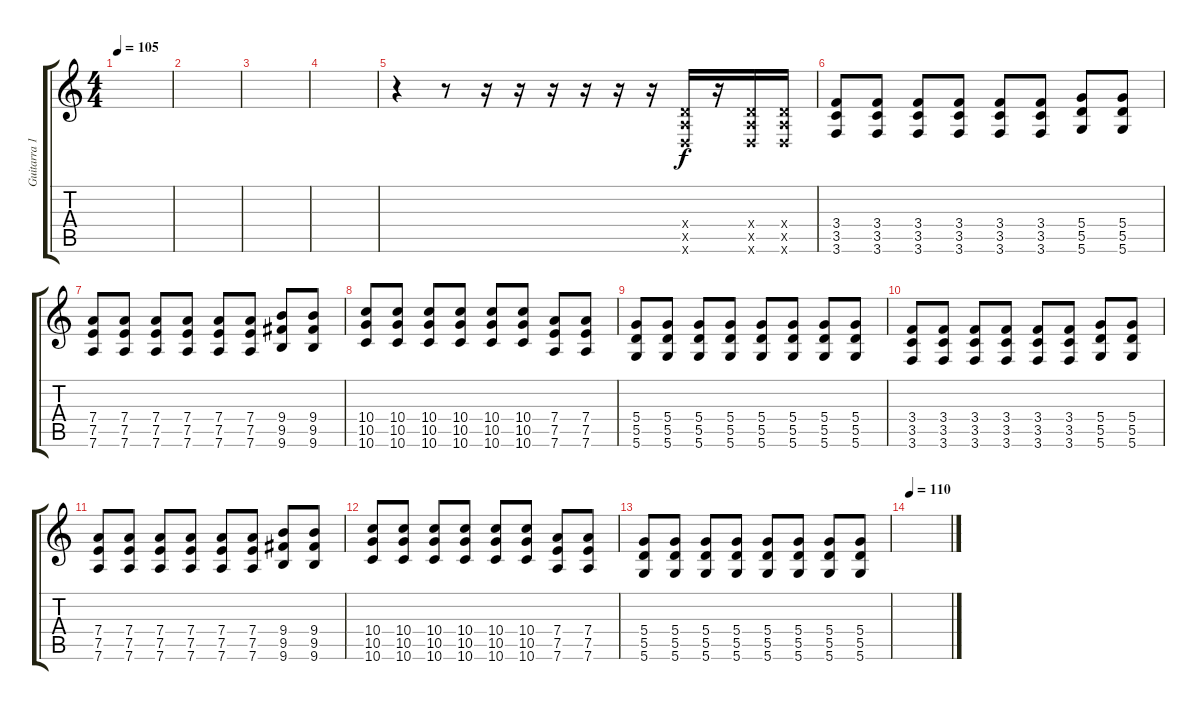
\track ("Guitarra 1" "Guitarra 1") {instrument distortionguitar}
\staff {score tabs}
\tuning (E4 B3 G3 D3 A2 D2) {hide}
\ts (4 4)
\tempo 105
\clef g2
\ks c
|
|
|
|
r.4 r.8 r.16 r.16 r.16 r.16 r.16 r.16 (0.4{x} 0.5{x} 0.6{x}).16{volume 10} r.16 (0.4{x} 0.5{x} 0.6{x}).16 (0.4{x} 0.5{x} 0.6{x}).16 |
(3.4 3.5 3.6).8 (3.4 3.5 3.6).8 (3.4 3.5 3.6).8 (3.4 3.5 3.6).8 (3.4 3.5 3.6).8 (3.4 3.5 3.6).8 (5.4 5.5 5.6).8 (5.4 5.5 5.6).8 |
(7.4 7.5 7.6).8 (7.4 7.5 7.6).8 (7.4 7.5 7.6).8 (7.4 7.5 7.6).8 (7.4 7.5 7.6).8 (7.4 7.5 7.6).8 (9.4 9.5 9.6).8 (9.4 9.5 9.6).8 |
(10.4 10.5 10.6).8 (10.4 10.5 10.6).8 (10.4 10.5 10.6).8 (10.4 10.5 10.6).8 (10.4 10.5 10.6).8 (10.4 10.5 10.6).8 (7.4 7.5 7.6).8 (7.4 7.5 7.6).8 |
(5.4 5.5 5.6).8 (5.4 5.5 5.6).8 (5.4 5.5 5.6).8 (5.4 5.5 5.6).8 (5.4 5.5 5.6).8 (5.4 5.5 5.6).8 (5.4 5.5 5.6).8 (5.4 5.5 5.6).8 |
(3.4 3.5 3.6).8 (3.4 3.5 3.6).8 (3.4 3.5 3.6).8 (3.4 3.5 3.6).8 (3.4 3.5 3.6).8 (3.4 3.5 3.6).8 (5.4 5.5 5.6).8 (5.4 5.5 5.6).8 |
(7.4 7.5 7.6).8 (7.4 7.5 7.6).8 (7.4 7.5 7.6).8 (7.4 7.5 7.6).8 (7.4 7.5 7.6).8 (7.4 7.5 7.6).8 (9.4 9.5 9.6).8 (9.4 9.5 9.6).8 |
(10.4 10.5 10.6).8 (10.4 10.5 10.6).8 (10.4 10.5 10.6).8 (10.4 10.5 10.6).8 (10.4 10.5 10.6).8 (10.4 10.5 10.6).8 (7.4 7.5 7.6).8 (7.4 7.5 7.6).8 |
(5.4 5.5 5.6).8 (5.4 5.5 5.6).8 (5.4 5.5 5.6).8 (5.4 5.5 5.6).8 (5.4 5.5 5.6).8 (5.4 5.5 5.6).8 (5.4 5.5 5.6).8 (5.4 5.5 5.6).8 |
\tempo 110
